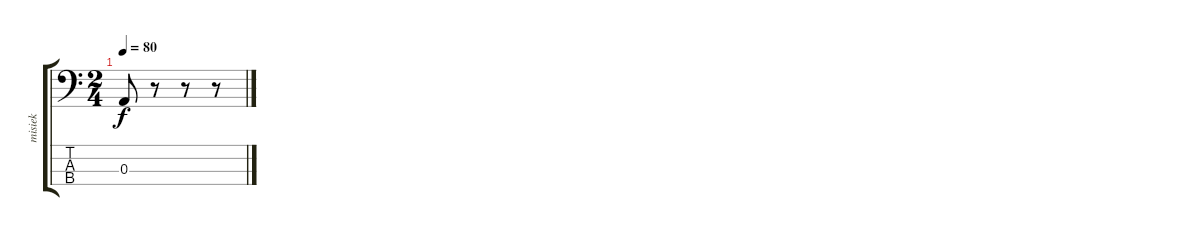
\track ("misiek" "misiek") {instrument electricbasspick}
\staff {score tabs}
\tuning (G2 D2 A1 E1) {hide}
\ts (2 4)
\tempo 80
\clef f4
\ks c
0.3.8{dy f} r.8 r.8 r.8
